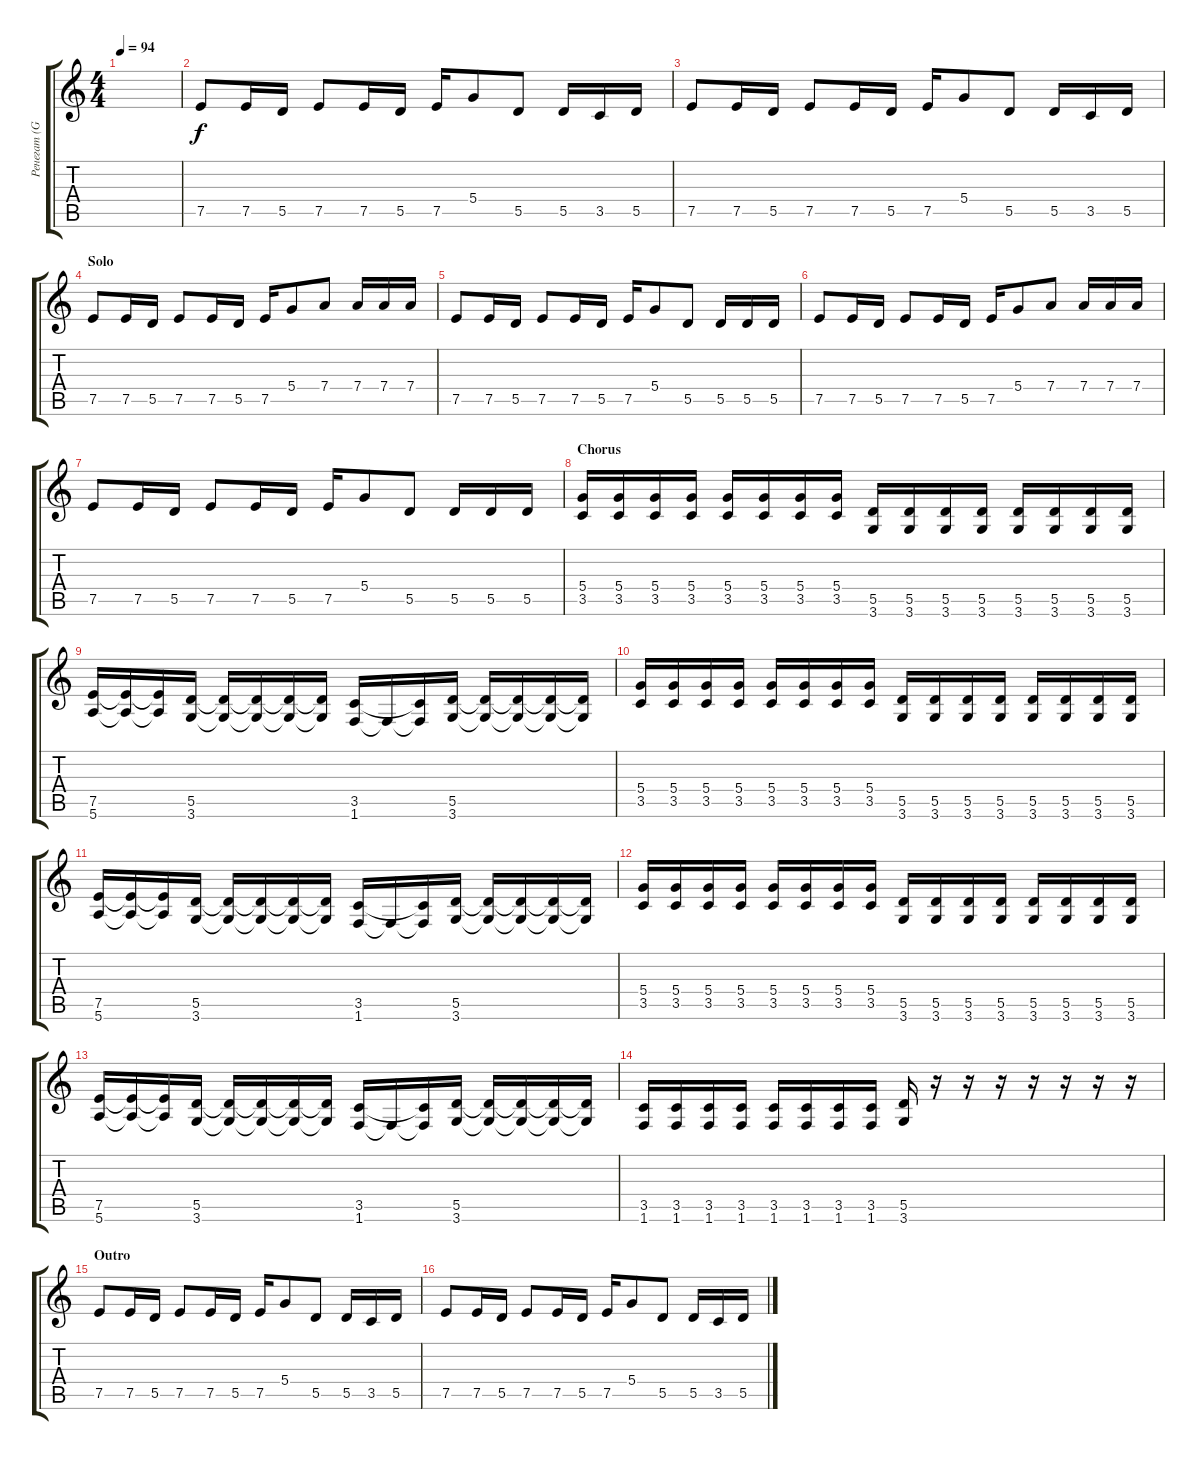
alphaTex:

\track ("Ренегат (Guitar 2)" "Ренегат (G") {instrument distortionguitar}
\staff {score tabs}
\tuning (E4 B3 G3 D3 A2 E2) {hide}
\ts (4 4)
\tempo 94
\clef g2
\ks c
|
7.5.8 7.5.16 5.5.16 7.5.8 7.5.16 5.5.16 7.5.16 5.4.8 5.5.8 5.5.16 3.5.16 5.5.16 |
7.5.8 7.5.16 5.5.16 7.5.8 7.5.16 5.5.16 7.5.16 5.4.8 5.5.8 5.5.16 3.5.16 5.5.16 |
\section ("" "Solo")
7.5.8 7.5.16 5.5.16 7.5.8 7.5.16 5.5.16 7.5.16 5.4.8 7.4.8 7.4.16 7.4.16 7.4.16 |
7.5.8 7.5.16 5.5.16 7.5.8 7.5.16 5.5.16 7.5.16 5.4.8 5.5.8 5.5.16 5.5.16 5.5.16 |
7.5.8 7.5.16 5.5.16 7.5.8 7.5.16 5.5.16 7.5.16 5.4.8 7.4.8 7.4.16 7.4.16 7.4.16 |
7.5.8 7.5.16 5.5.16 7.5.8 7.5.16 5.5.16 7.5.16 5.4.8 5.5.8 5.5.16 5.5.16 5.5.16 |
\section ("" "Chorus")
(5.4 3.5).16 (5.4 3.5).16 (5.4 3.5).16 (5.4 3.5).16 (5.4 3.5).16 (5.4 3.5).16 (5.4 3.5).16 (5.4 3.5).16 (5.5 3.6).16 (5.5 3.6).16 (5.5 3.6).16 (5.5 3.6).16 (5.5 3.6).16 (5.5 3.6).16 (5.5 3.6).16 (5.5 3.6).16 |
(7.5 5.6).16 (7.5{t} 5.6{t}).16 (7.5{t} 5.6{t}).16 (5.5 3.6).16 (5.5{t} 3.6{t}).16 (5.5{t} 3.6{t}).16 (5.5{t} 3.6{t}).16 (5.5{t} 3.6{t}).16 (3.5 1.6).16 1.6{t}.16 (3.5{t} 1.6{t}).16 (5.5 3.6).16 (5.5{t} 3.6{t}).16 (5.5{t} 3.6{t}).16 (5.5{t} 3.6{t}).16 (5.5{t} 3.6{t}).16 |
(5.4 3.5).16 (5.4 3.5).16 (5.4 3.5).16 (5.4 3.5).16 (5.4 3.5).16 (5.4 3.5).16 (5.4 3.5).16 (5.4 3.5).16 (5.5 3.6).16 (5.5 3.6).16 (5.5 3.6).16 (5.5 3.6).16 (5.5 3.6).16 (5.5 3.6).16 (5.5 3.6).16 (5.5 3.6).16 |
(7.5 5.6).16 (7.5{t} 5.6{t}).16 (7.5{t} 5.6{t}).16 (5.5 3.6).16 (5.5{t} 3.6{t}).16 (5.5{t} 3.6{t}).16 (5.5{t} 3.6{t}).16 (5.5{t} 3.6{t}).16 (3.5 1.6).16 1.6{t}.16 (3.5{t} 1.6{t}).16 (5.5 3.6).16 (5.5{t} 3.6{t}).16 (5.5{t} 3.6{t}).16 (5.5{t} 3.6{t}).16 (5.5{t} 3.6{t}).16 |
(5.4 3.5).16 (5.4 3.5).16 (5.4 3.5).16 (5.4 3.5).16 (5.4 3.5).16 (5.4 3.5).16 (5.4 3.5).16 (5.4 3.5).16 (5.5 3.6).16 (5.5 3.6).16 (5.5 3.6).16 (5.5 3.6).16 (5.5 3.6).16 (5.5 3.6).16 (5.5 3.6).16 (5.5 3.6).16 |
(7.5 5.6).16 (7.5{t} 5.6{t}).16 (7.5{t} 5.6{t}).16 (5.5 3.6).16 (5.5{t} 3.6{t}).16 (5.5{t} 3.6{t}).16 (5.5{t} 3.6{t}).16 (5.5{t} 3.6{t}).16 (3.5 1.6).16 1.6{t}.16 (3.5{t} 1.6{t}).16 (5.5 3.6).16 (5.5{t} 3.6{t}).16 (5.5{t} 3.6{t}).16 (5.5{t} 3.6{t}).16 (5.5{t} 3.6{t}).16 |
(3.5 1.6).16 (3.5 1.6).16 (3.5 1.6).16 (3.5 1.6).16 (3.5 1.6).16 (3.5 1.6).16 (3.5 1.6).16 (3.5 1.6).16 (5.5 3.6).16 r.16 r.16 r.16 r.16 r.16 r.16 r.16 |
\section ("" "Outro")
7.5.8 7.5.16 5.5.16 7.5.8 7.5.16 5.5.16 7.5.16 5.4.8 5.5.8 5.5.16 3.5.16 5.5.16 |
7.5.8 7.5.16 5.5.16 7.5.8 7.5.16 5.5.16 7.5.16 5.4.8 5.5.8 5.5.16 3.5.16 5.5.16
